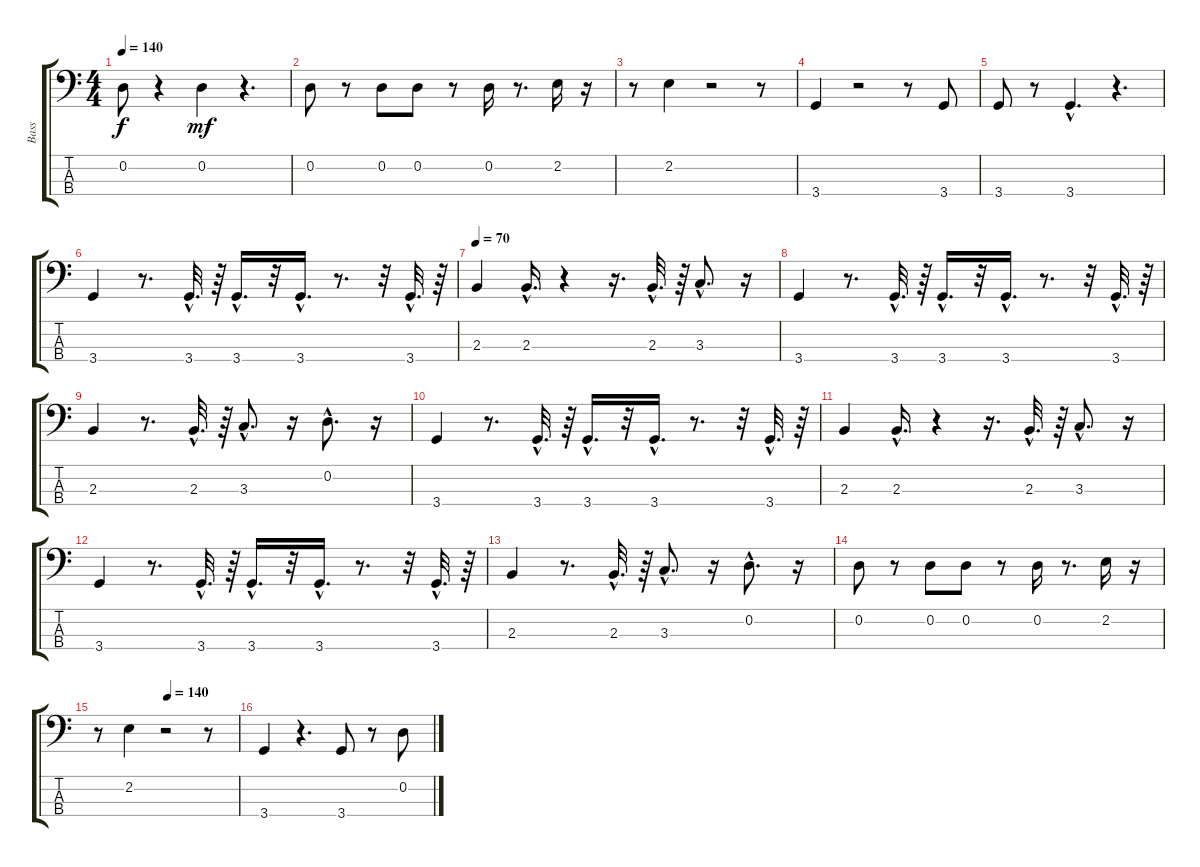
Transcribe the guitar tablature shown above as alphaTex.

\track ("Bass" "Bass") {instrument fretlessbass}
\staff {score tabs}
\tuning (G2 D2 A1 E1) {hide}
\ts (4 4)
\tempo 140
\clef f4
\ks c
0.2{t}.8{dy f} r.4 0.2.4{dy mf} r.4{d} |
0.2.8 r.8 0.2.8 0.2.8 r.8 0.2.16 r.8{d} 2.2.16 r.16 |
r.8 2.2.4 r.2 r.8 |
3.4.4 r.2 r.8 3.4.8 |
3.4.8 r.8 3.4{hac}.4{d} r.4{d} |
3.4.4 r.8{d} 3.4{hac}.32{d} r.64 3.4{hac}.16{d} r.32 3.4{hac}.16{d} r.8{d} r.32 3.4{hac}.32{d} r.64 |
\tempo 70
2.3.4 2.3{hac}.16{d} r.4 r.16{d} 2.3{hac}.32{d} r.64 3.3{hac}.8{d} r.16 |
3.4.4 r.8{d} 3.4{hac}.32{d} r.64 3.4{hac}.16{d} r.32 3.4{hac}.16{d} r.8{d} r.32 3.4{hac}.32{d} r.64 |
2.3.4 r.8{d} 2.3{hac}.32{d} r.64 3.3{hac}.8{d} r.16 0.2{hac}.8{d} r.16 |
3.4.4 r.8{d} 3.4{hac}.32{d} r.64 3.4{hac}.16{d} r.32 3.4{hac}.16{d} r.8{d} r.32 3.4{hac}.32{d} r.64 |
2.3.4 2.3{hac}.16{d} r.4 r.16{d} 2.3{hac}.32{d} r.64 3.3{hac}.8{d} r.16 |
3.4.4 r.8{d} 3.4{hac}.32{d} r.64 3.4{hac}.16{d} r.32 3.4{hac}.16{d} r.8{d} r.32 3.4{hac}.32{d} r.64 |
2.3.4 r.8{d} 2.3{hac}.32{d} r.64 3.3{hac}.8{d} r.16 0.2{hac}.8{d} r.16 |
0.2.8 r.8 0.2.8 0.2.8 r.8 0.2.16 r.8{d} 2.2.16 r.16 |
\tempo (140 0.5)
r.8 2.2.4 r.2 r.8 |
3.4.4 r.4{d} 3.4.8 r.8 0.2.8
